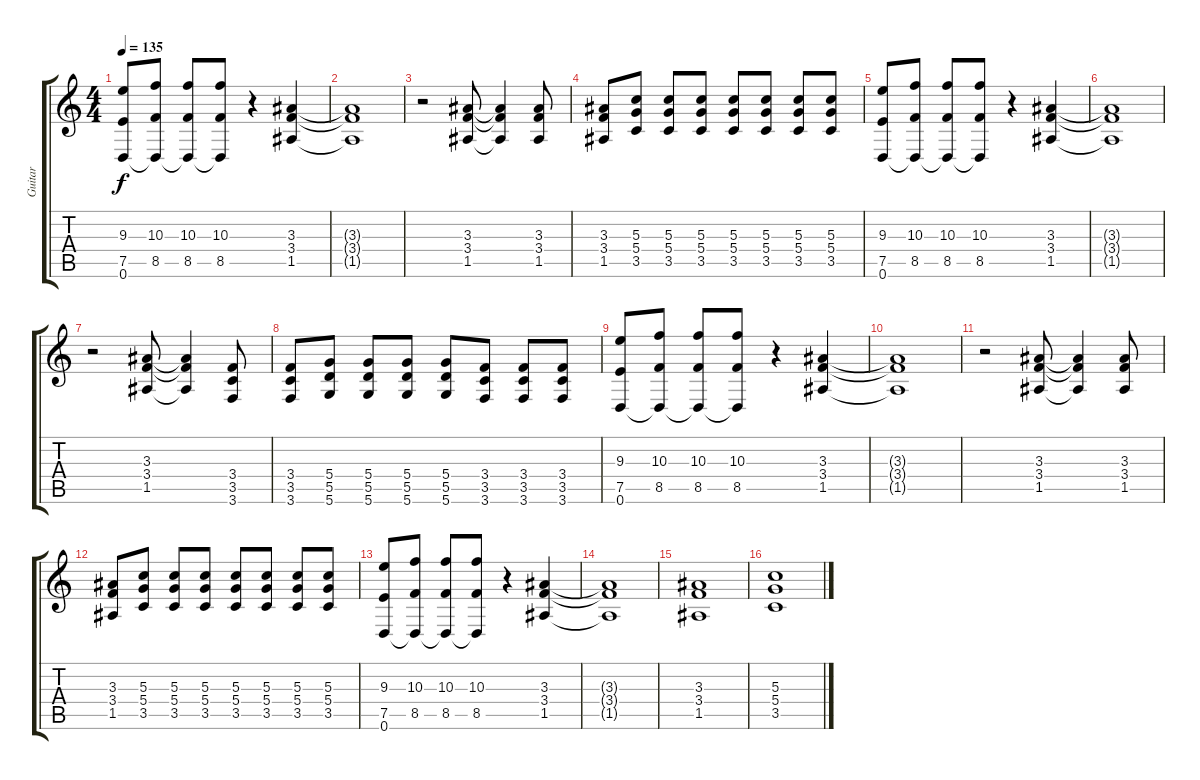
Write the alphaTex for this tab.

\track ("Guitar" "Guitar") {instrument acousticguitarsteel}
\staff {score tabs}
\tuning (E4 B3 G3 D3 A2 D2) {hide}
\ts (4 4)
\tempo 135
\clef g2
\ks c
(9.3 7.5 0.6).8{dy f} (10.3 8.5 0.6{t}).8 (10.3 8.5 0.6{t}).8 (10.3 8.5 0.6{t}).8 r.4 (3.3 3.4 1.5).4 |
(3.3{t} 3.4{t} 1.5{t}).1 |
r.2 (3.3 3.4 1.5).8 (3.3{t} 3.4{t} 1.5{t}).4 (3.3 3.4 1.5).8 |
(3.3 3.4 1.5).8 (5.3 5.4 3.5).8 (5.3 5.4 3.5).8 (5.3 5.4 3.5).8 (5.3 5.4 3.5).8 (5.3 5.4 3.5).8 (5.3 5.4 3.5).8 (5.3 5.4 3.5).8 |
(9.3 7.5 0.6).8 (10.3 8.5 0.6{t}).8 (10.3 8.5 0.6{t}).8 (10.3 8.5 0.6{t}).8 r.4 (3.3 3.4 1.5).4 |
(3.3{t} 3.4{t} 1.5{t}).1 |
r.2 (3.3 3.4 1.5).8 (3.3{t} 3.4{t} 1.5{t}).4 (3.4 3.5 3.6).8 |
(3.4 3.5 3.6).8 (5.4 5.5 5.6).8 (5.4 5.5 5.6).8 (5.4 5.5 5.6).8 (5.4 5.5 5.6).8 (3.4 3.5 3.6).8 (3.4 3.5 3.6).8 (3.4 3.5 3.6).8 |
(9.3 7.5 0.6).8 (10.3 8.5 0.6{t}).8 (10.3 8.5 0.6{t}).8 (10.3 8.5 0.6{t}).8 r.4 (3.3 3.4 1.5).4 |
(3.3{t} 3.4{t} 1.5{t}).1 |
r.2 (3.3 3.4 1.5).8 (3.3{t} 3.4{t} 1.5{t}).4 (3.3 3.4 1.5).8 |
(3.3 3.4 1.5).8 (5.3 5.4 3.5).8 (5.3 5.4 3.5).8 (5.3 5.4 3.5).8 (5.3 5.4 3.5).8 (5.3 5.4 3.5).8 (5.3 5.4 3.5).8 (5.3 5.4 3.5).8 |
(9.3 7.5 0.6).8 (10.3 8.5 0.6{t}).8 (10.3 8.5 0.6{t}).8 (10.3 8.5 0.6{t}).8 r.4 (3.3 3.4 1.5).4 |
(3.3{t} 3.4{t} 1.5{t}).1 |
(3.3 3.4 1.5).1 |
(5.3 5.4 3.5).1
